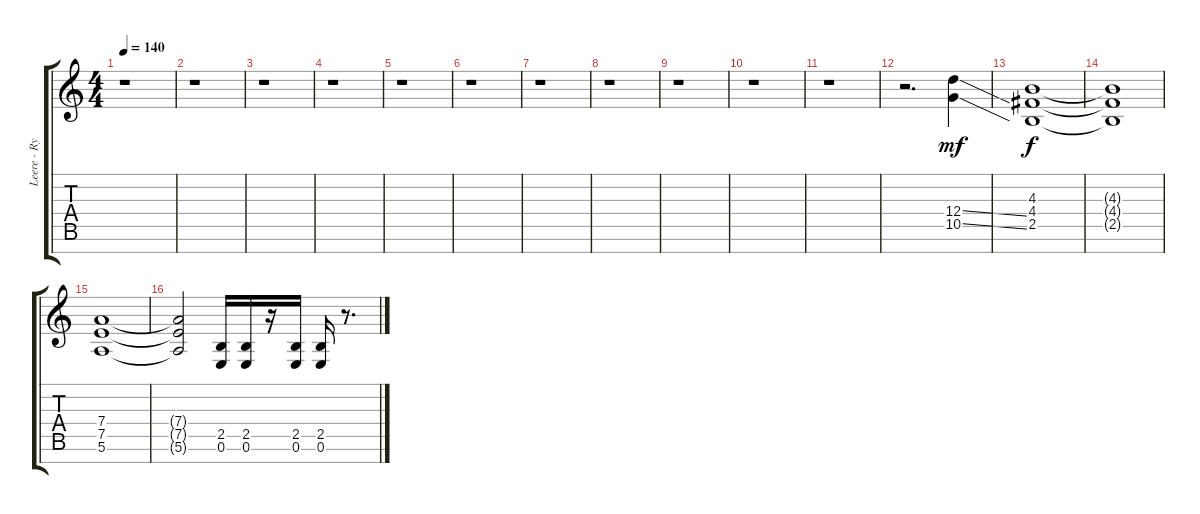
\track ("Leere - Rythm Guitar" "Leere - Ry") {instrument distortionguitar}
\staff {score tabs}
\tuning (E4 B3 G3 D3 A2 E2 B1) {hide}
\ts (4 4)
\tempo 140
\clef g2
\ks c
r.1{dy mf instrument distortionguitar} |
r.1 |
r.1 |
r.1 |
r.1 |
r.1 |
r.1 |
r.1 |
r.1 |
r.1 |
r.1 |
r.2{d} (12.4{ss} 10.5{ss}).4 |
(4.3 4.4 2.5).1{dy f} |
(4.3{t} 4.4{t} 2.5{t}).1 |
(7.4 7.5 5.6).1 |
(7.4{t} 7.5{t} 5.6{t}).2 (2.5 0.6).16 (2.5 0.6).16 r.16 (2.5 0.6).16 (2.5 0.6).16 r.8{d}
